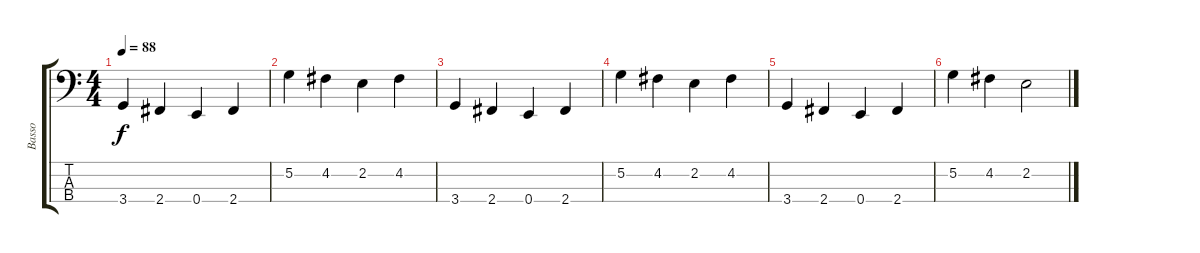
\track ("Basso" "Basso") {instrument electricbasspick}
\staff {score tabs}
\tuning (G2 D2 A1 E1) {hide}
\ts (4 4)
\tempo 88
\clef f4
\ks c
3.4.4{dy f} 2.4.4 0.4.4 2.4.4 |
5.2.4 4.2.4 2.2.4 4.2.4 |
3.4.4 2.4.4 0.4.4 2.4.4 |
5.2.4 4.2.4 2.2.4 4.2.4 |
3.4.4 2.4.4 0.4.4 2.4.4 |
5.2.4 4.2.4 2.2.2
